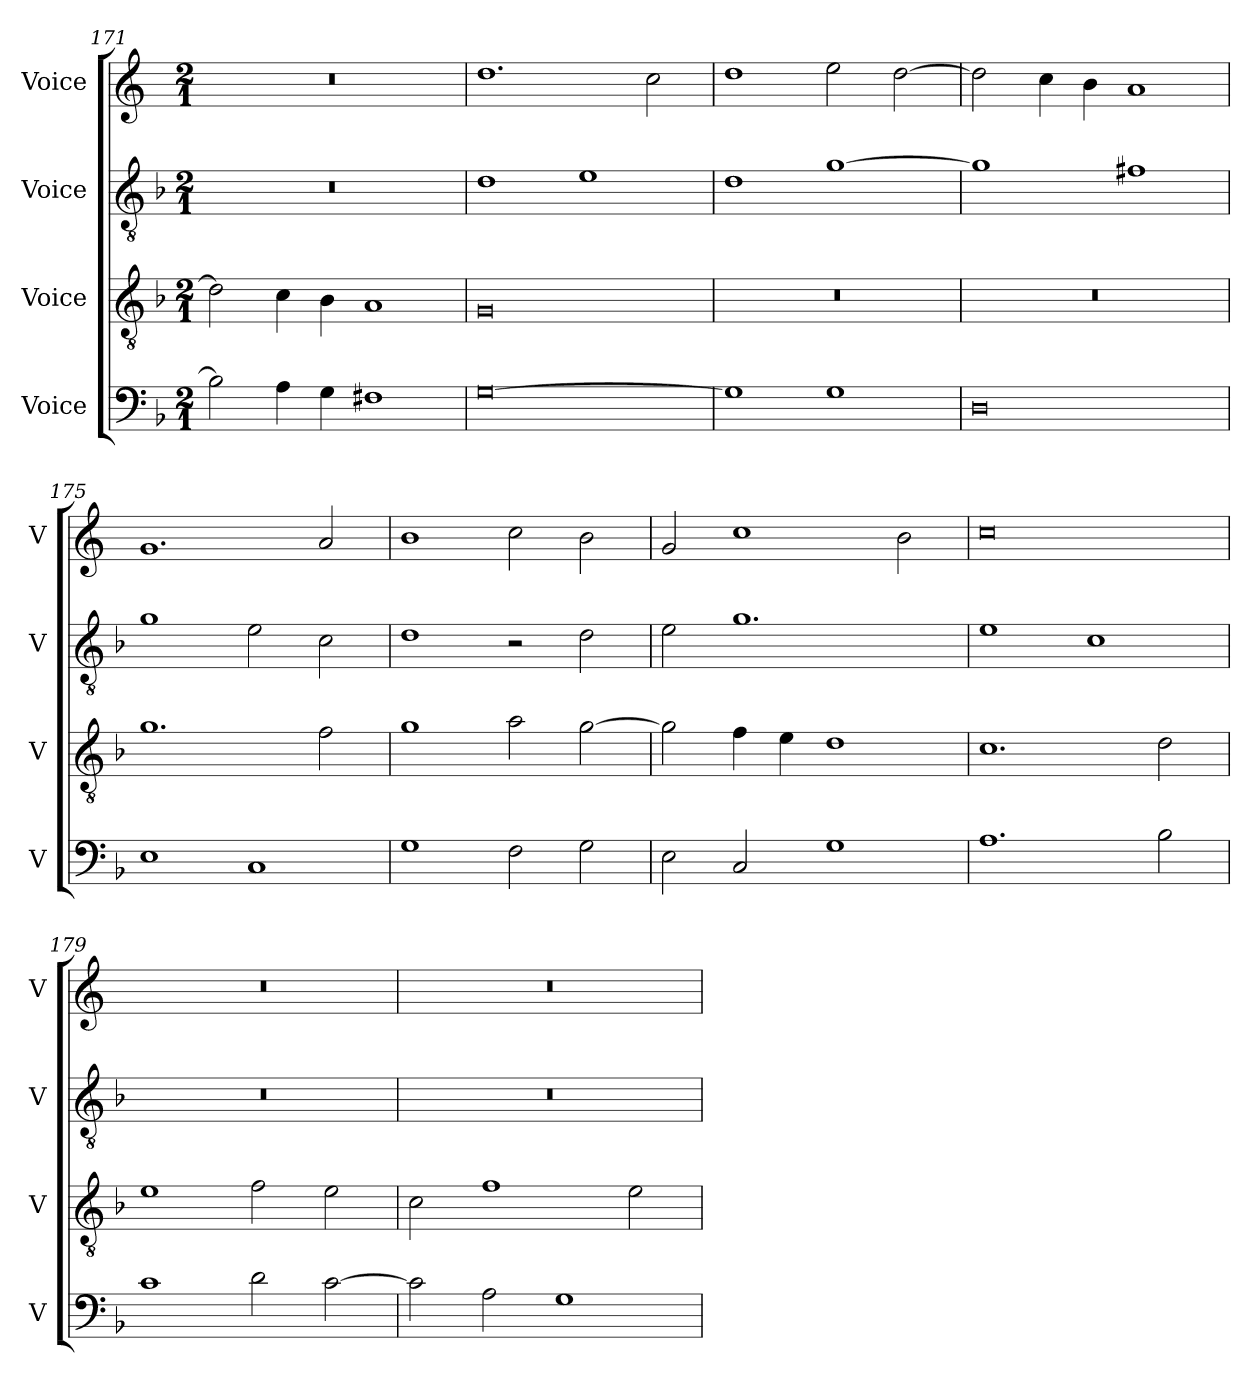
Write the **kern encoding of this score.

**kern	**kern	**kern	**kern
*part4	*part3	*part2	*part1
*staff4	*staff3	*staff2	*staff1
*I"Voice	*I"Voice	*I"Voice	*I"Voice
*I'V	*I'V	*I'V	*I'V
!!LO:LB:g=z
*clefF4	*clefGv2	*clefGv2	*clefG2
*k[b-]	*k[b-]	*k[b-]	*k[]
*M2/1	*M2/1	*M2/1	*M2/1
=171	=171	=171	=171
2B-\]	2d\]	0r	0r
4A\	4c\	.	.
4G\	4B-\	.	.
1F#X	1A	.	.
=172	=172	=172	=172
[0G	0G	1d	1.dd
.	.	1e	.
.	.	.	2cc\
=173	=173	=173	=173
1G]	0r	1d	1dd
1G	.	[1g	2ee\
.	.	.	[2dd\
=174	=174	=174	=174
0D	0r	1g]	2dd\]
.	.	.	4cc\
.	.	.	4b\
.	.	1f#X	1a
!!LO:LB:g=z
=175	=175	=175	=175
1E	1.g	1g	1.g
1C	.	2e\	.
.	2f\	2c\	2a/
=176	=176	=176	=176
1G	1g	1d	1b
2F\	2a\	2r	2cc\
2G\	[2g\	2d\	2b\
=177	=177	=177	=177
2E\	2g\]	2e\	2g/
2C/	4f\	1.g	1cc
.	4e\	.	.
1G	1d	.	.
.	.	.	2b\
=178	=178	=178	=178
1.A	1.c	1e	0cc
.	.	1c	.
2B-\	2d\	.	.
!!LO:LB:g=z
=179	=179	=179	=179
1c	1e	0r	0r
2d\	2f\	.	.
[2c\	2e\	.	.
=180	=180	=180	=180
2c\]	2c\	0r	0r
2A\	1f	.	.
1G	.	.	.
.	2e\	.	.
=	=	=	=
*-	*-	*-	*-
